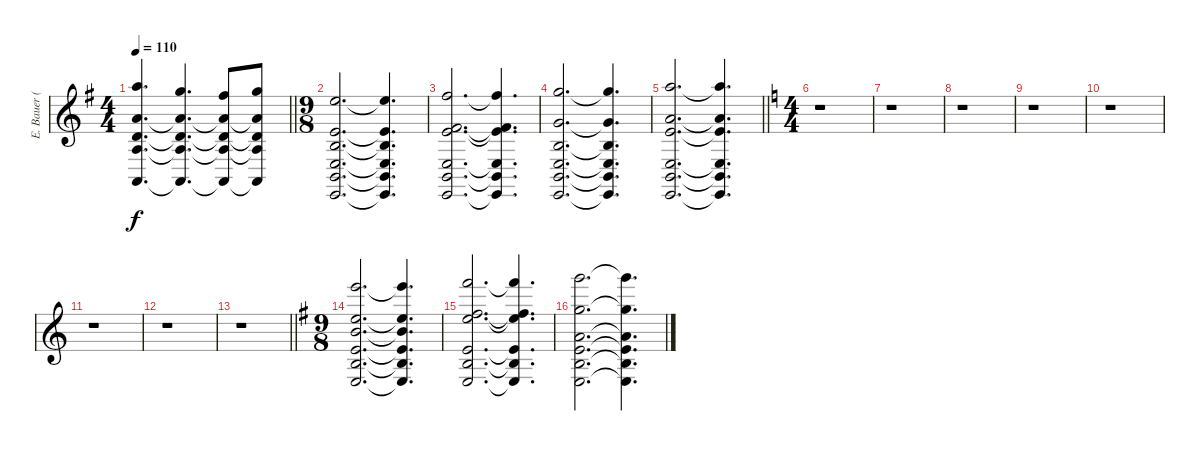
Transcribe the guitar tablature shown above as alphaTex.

\track ("E. Bauer (Keyboard)" "E. Bauer (") {instrument stringensemble1}
\staff {score}
\tuning (E4 B3 G3 D3 A2 E2) {hide}
\ts (4 4)
\tempo 110
\clef g2
\barLineRight lightlight
\ks eminor
(17.1 10.2 7.3 7.4 0.5).4{d dy f} (15.1 10.2{t} 7.3{t} 7.4{t} 0.5{t}).4{d} (14.1 10.2{t} 7.3{t} 7.4{t} 0.5{t}).8 (15.1 10.2{t} 7.3{t} 7.4{t} 0.5{t}).8 |
\ts (9 8)
(12.1 5.2 4.3 2.4 2.5 0.6).2{d} (12.1{t} 5.2{t} 4.3{t} 2.4{t} 2.5{t} 0.6{t}).4{d} |
(14.1 7.2 9.3 2.4 2.5 0.6).2{d} (14.1{t} 7.2{t} 9.3{t} 2.4{t} 2.5{t} 0.6{t}).4{d} |
(15.1 8.2 4.3 2.4 2.5 0.6).2{d} (15.1{t} 8.2{t} 4.3{t} 2.4{t} 2.5{t} 0.6{t}).4{d} |
\barLineRight lightlight
(17.1 10.2 9.3 2.4 2.5 0.6).2{d} (17.1{t} 10.2{t} 9.3{t} 2.4{t} 2.5{t} 0.6{t}).4{d} |
\ts (4 4)
\ks aminor
r.1 |
r.1 |
r.1 |
r.1 |
r.1 |
r.1 |
r.1 |
\barLineRight lightlight
r.1 |
\ts (9 8)
\ks eminor
(24.1 17.2 16.3 14.4 14.5 12.6).2{d} (24.1{t} 17.2{t} 16.3{t} 14.4{t} 14.5{t} 12.6{t}).4{d} |
(26.1 19.2 21.3 14.4 14.5 12.6).2{d} (26.1{t} 19.2{t} 21.3{t} 14.4{t} 14.5{t} 12.6{t}).4{d} |
(27.1 20.2 14.3 14.4 14.5 12.6).2{d} (27.1{t} 20.2{t} 14.3{t} 14.4{t} 14.5{t} 12.6{t}).4{d}
